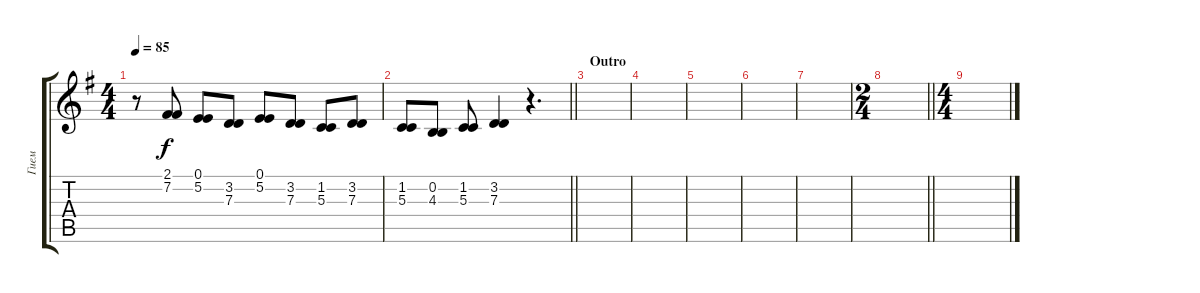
\track ("Гием" "Гием") {instrument trumpet}
\staff {score tabs}
\tuning (E4 B3 G3 D3 A2 E2) {hide}
\ts (4 4)
\tempo 85
\clef g2
\ks eminor
r.8{dy f} (2.1 7.2).8 (0.1 5.2).8 (3.2 7.3).8 (0.1 5.2).8 (3.2 7.3).8 (1.2 5.3).8 (3.2 7.3).8 |
\barLineRight lightlight
(1.2 5.3).8 (0.2 4.3).8 (1.2 5.3).8 (3.2 7.3).4 r.4{d} |
\section ("" "Outro")
|
|
|
|
|
\ts (2 4)
\barLineRight lightlight
|
\ts (4 4)
